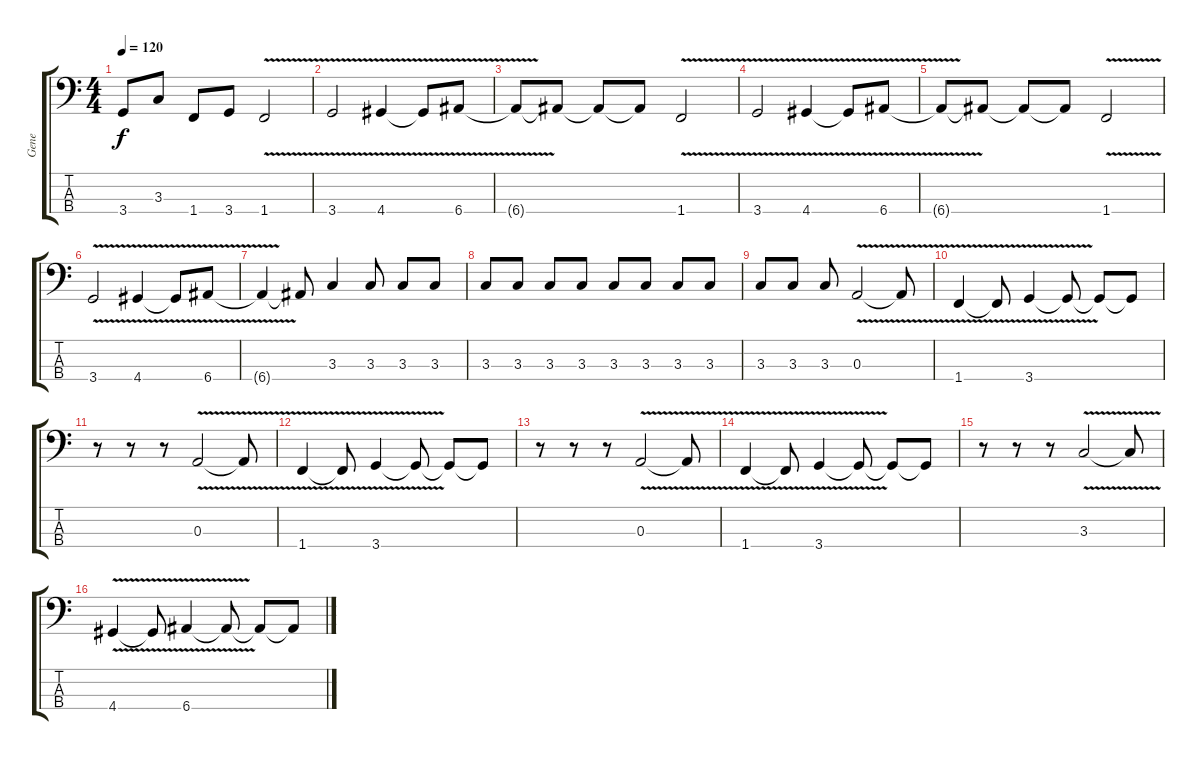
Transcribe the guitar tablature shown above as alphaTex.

\track ("Gene" "Gene") {instrument electricbasspick}
\staff {score tabs}
\tuning (G2 D2 A1 E1) {hide}
\ts (4 4)
\tempo 120
\clef f4
\ks c
3.4.8{dy f} 3.3.8 1.4.8 3.4.8 1.4{v}.2 |
3.4{v}.2 4.4{v}.4 4.4{t}.8 6.4{v}.8 |
6.4{t}.8 6.4{t}.8 6.4{t}.8 6.4{t}.8 1.4{v}.2 |
3.4{v}.2 4.4{v}.4 4.4{t}.8 6.4{v}.8 |
6.4{t}.8 6.4{t}.8 6.4{t}.8 6.4{t}.8 1.4{v}.2 |
3.4{v}.2 4.4{v}.4 4.4{t}.8 6.4{v}.8 |
6.4{t}.4 6.4{t}.8 3.3.4 3.3.8 3.3.8 3.3.8 |
3.3.8 3.3.8 3.3.8 3.3.8 3.3.8 3.3.8 3.3.8 3.3.8 |
3.3.8 3.3.8 3.3.8 0.3{v}.2 0.3{t}.8 |
1.4{v}.4 1.4{t}.8 3.4{v}.4 3.4{t}.8 3.4{t}.8 3.4{t}.8 |
r.8 r.8 r.8 0.3{v}.2 0.3{t}.8 |
1.4{v}.4 1.4{t}.8 3.4{v}.4 3.4{t}.8 3.4{t}.8 3.4{t}.8 |
r.8 r.8 r.8 0.3{v}.2 0.3{t}.8 |
1.4{v}.4 1.4{t}.8 3.4{v}.4 3.4{t}.8 3.4{t}.8 3.4{t}.8 |
r.8 r.8 r.8 3.3{v}.2 3.3{t}.8 |
4.4{v}.4 4.4{t}.8 6.4{v}.4 6.4{t}.8 6.4{t}.8 6.4{t}.8
